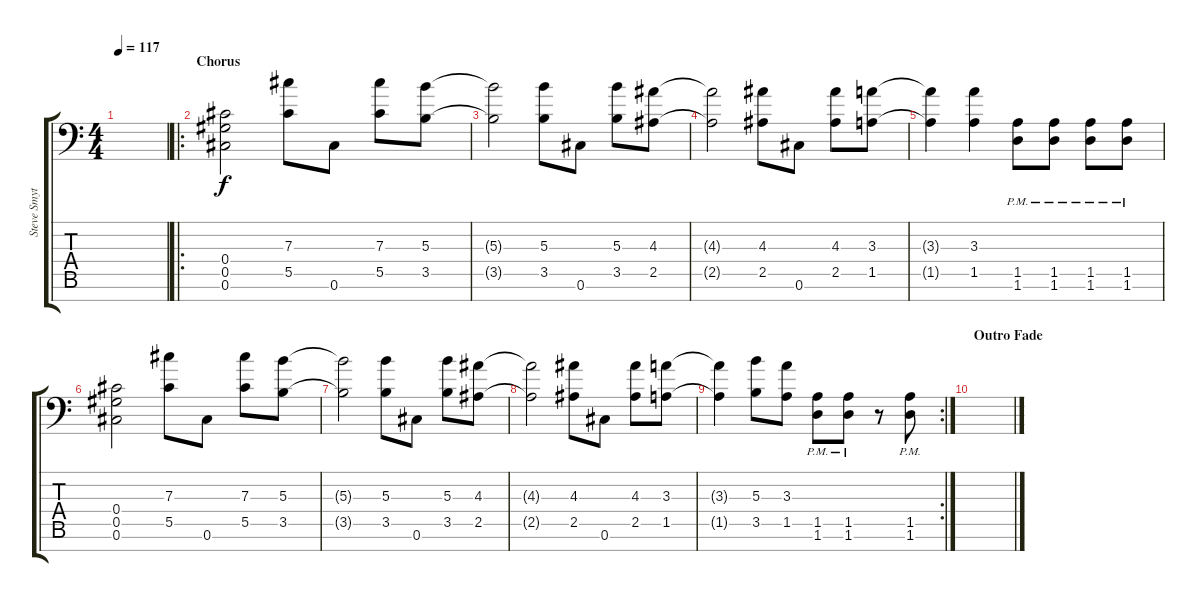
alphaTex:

\track ("Steve Smyth Lead" "Steve Smyt") {instrument distortionguitar}
\staff {score tabs}
\tuning (Eb4 Bb3 Gb3 Db3 Ab2 Db2 Ab1) {hide}
\ts (4 4)
\tempo 117
\clef f4
\ks c
|
\ro
\section ("" "Chorus")
(0.4 0.5 0.6).2{dy f volume 16 balance 8 instrument distortionguitar} (7.3 5.5).8 0.6.8 (7.3 5.5).8 (5.3 3.5).8 |
(5.3{t} 3.5{t}).2 (5.3 3.5).8 0.6.8 (5.3 3.5).8 (4.3 2.5).8 |
(4.3{t} 2.5{t}).2 (4.3 2.5).8 0.6.8 (4.3 2.5).8 (3.3 1.5).8 |
(3.3{t} 1.5{t}).4 (3.3 1.5).4 (1.5{pm} 1.6{pm}).8 (1.5{pm} 1.6{pm}).8 (1.5{pm} 1.6{pm}).8 (1.5{pm} 1.6{pm}).8 |
(0.4 0.5 0.6).2{instrument distortionguitar} (7.3 5.5).8 0.6.8 (7.3 5.5).8 (5.3 3.5).8 |
(5.3{t} 3.5{t}).2 (5.3 3.5).8 0.6.8 (5.3 3.5).8 (4.3 2.5).8 |
(4.3{t} 2.5{t}).2 (4.3 2.5).8 0.6.8 (4.3 2.5).8 (3.3 1.5).8 |
\rc 2
(3.3{t} 1.5{t}).4 (5.3 3.5).8 (3.3 1.5).8 (1.5{pm} 1.6{pm}).8 (1.5{pm} 1.6{pm}).8 r.8 (1.5{pm} 1.6{pm}).8 |
\section ("" "Outro Fade")
